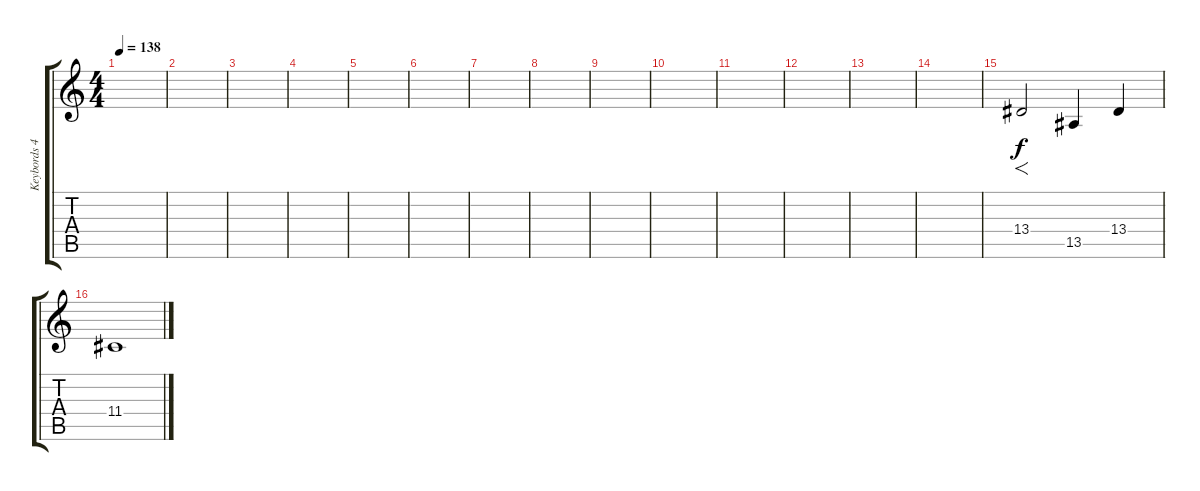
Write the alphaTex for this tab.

\track ("Keybords 4" "Keybords 4") {instrument fx8scifi}
\staff {score tabs}
\tuning (E4 B3 G3 D3 A2 E2) {hide}
\ts (4 4)
\tempo 138
\clef g2
\ks c
|
|
|
|
|
|
|
|
|
|
|
|
|
|
13.4.2{f volume 14 instrument sopranosax} 13.5.4 13.4.4 |
11.4.1{volume 5}
